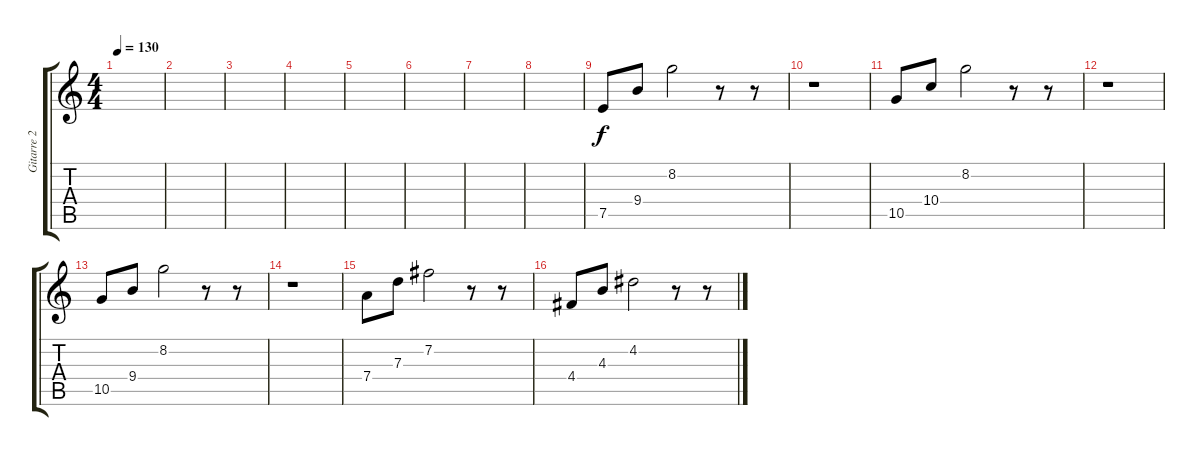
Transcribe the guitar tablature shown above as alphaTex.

\track ("Gitarre 2 clean" "Gitarre 2 ") {instrument electricguitarclean}
\staff {score tabs}
\tuning (E4 B3 G3 D3 A2 E2) {hide}
\ts (4 4)
\tempo 130
\clef g2
\ks c
|
|
|
|
|
|
|
|
7.5.8 9.4.8 8.2.2 r.8 r.8 |
r.1 |
10.5.8 10.4.8 8.2.2 r.8 r.8 |
r.1 |
10.5.8 9.4.8 8.2.2 r.8 r.8 |
r.1 |
7.4.8 7.3.8 7.2.2 r.8 r.8 |
4.4.8 4.3.8 4.2.2 r.8 r.8
